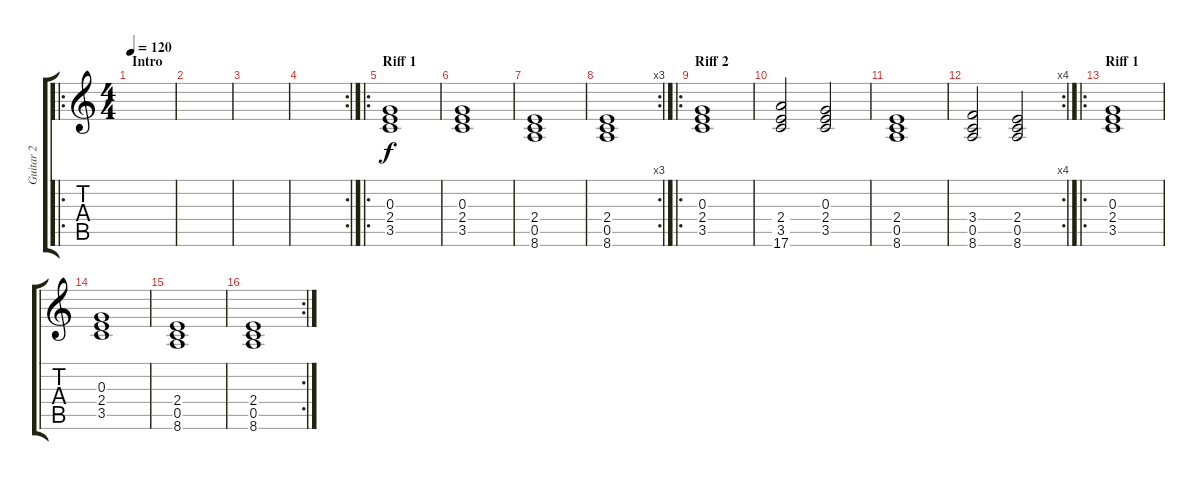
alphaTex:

\track ("Guitar 2" "Guitar 2") {instrument overdrivenguitar}
\staff {score tabs}
\tuning (E4 B3 G3 D3 A2 E2) {hide}
\ro
\ts (4 4)
\section ("" "Intro")
\tempo 120
\clef g2
\ks c
|
|
|
\rc 2
|
\ro
\section ("" "Riff 1")
(0.3 2.4 3.5).1 |
(0.3 2.4 3.5).1 |
(2.4 0.5 8.6).1 |
\rc 3
(2.4 0.5 8.6).1 |
\ro
\section ("" "Riff 2")
(0.3 2.4 3.5).1 |
(2.4 3.5 17.6).2 (0.3 2.4 3.5).2 |
(2.4 0.5 8.6).1 |
\rc 4
(3.4 0.5 8.6).2 (2.4 0.5 8.6).2 |
\ro
\section ("" "Riff 1")
(0.3 2.4 3.5).1 |
(0.3 2.4 3.5).1 |
(2.4 0.5 8.6).1 |
\rc 2
(2.4 0.5 8.6).1
